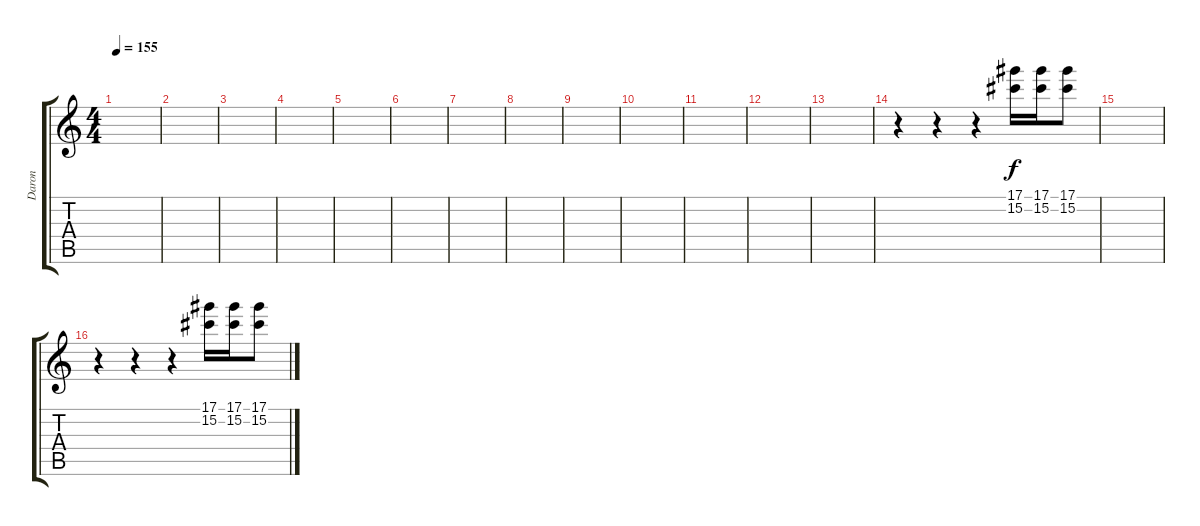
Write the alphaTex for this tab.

\track ("Daron" "Daron") {instrument electricguitarjazz}
\staff {score tabs}
\tuning (Eb4 Bb3 Gb3 Db3 Ab2 Db2) {hide}
\ts (4 4)
\tempo 155
\clef g2
\ks c
|
|
|
|
|
|
|
|
|
|
|
|
|
r.4 r.4 r.4 (17.1 15.2).16 (17.1 15.2).16 (17.1 15.2).8 |
|
r.4 r.4 r.4 (17.1 15.2).16 (17.1 15.2).16 (17.1 15.2).8
